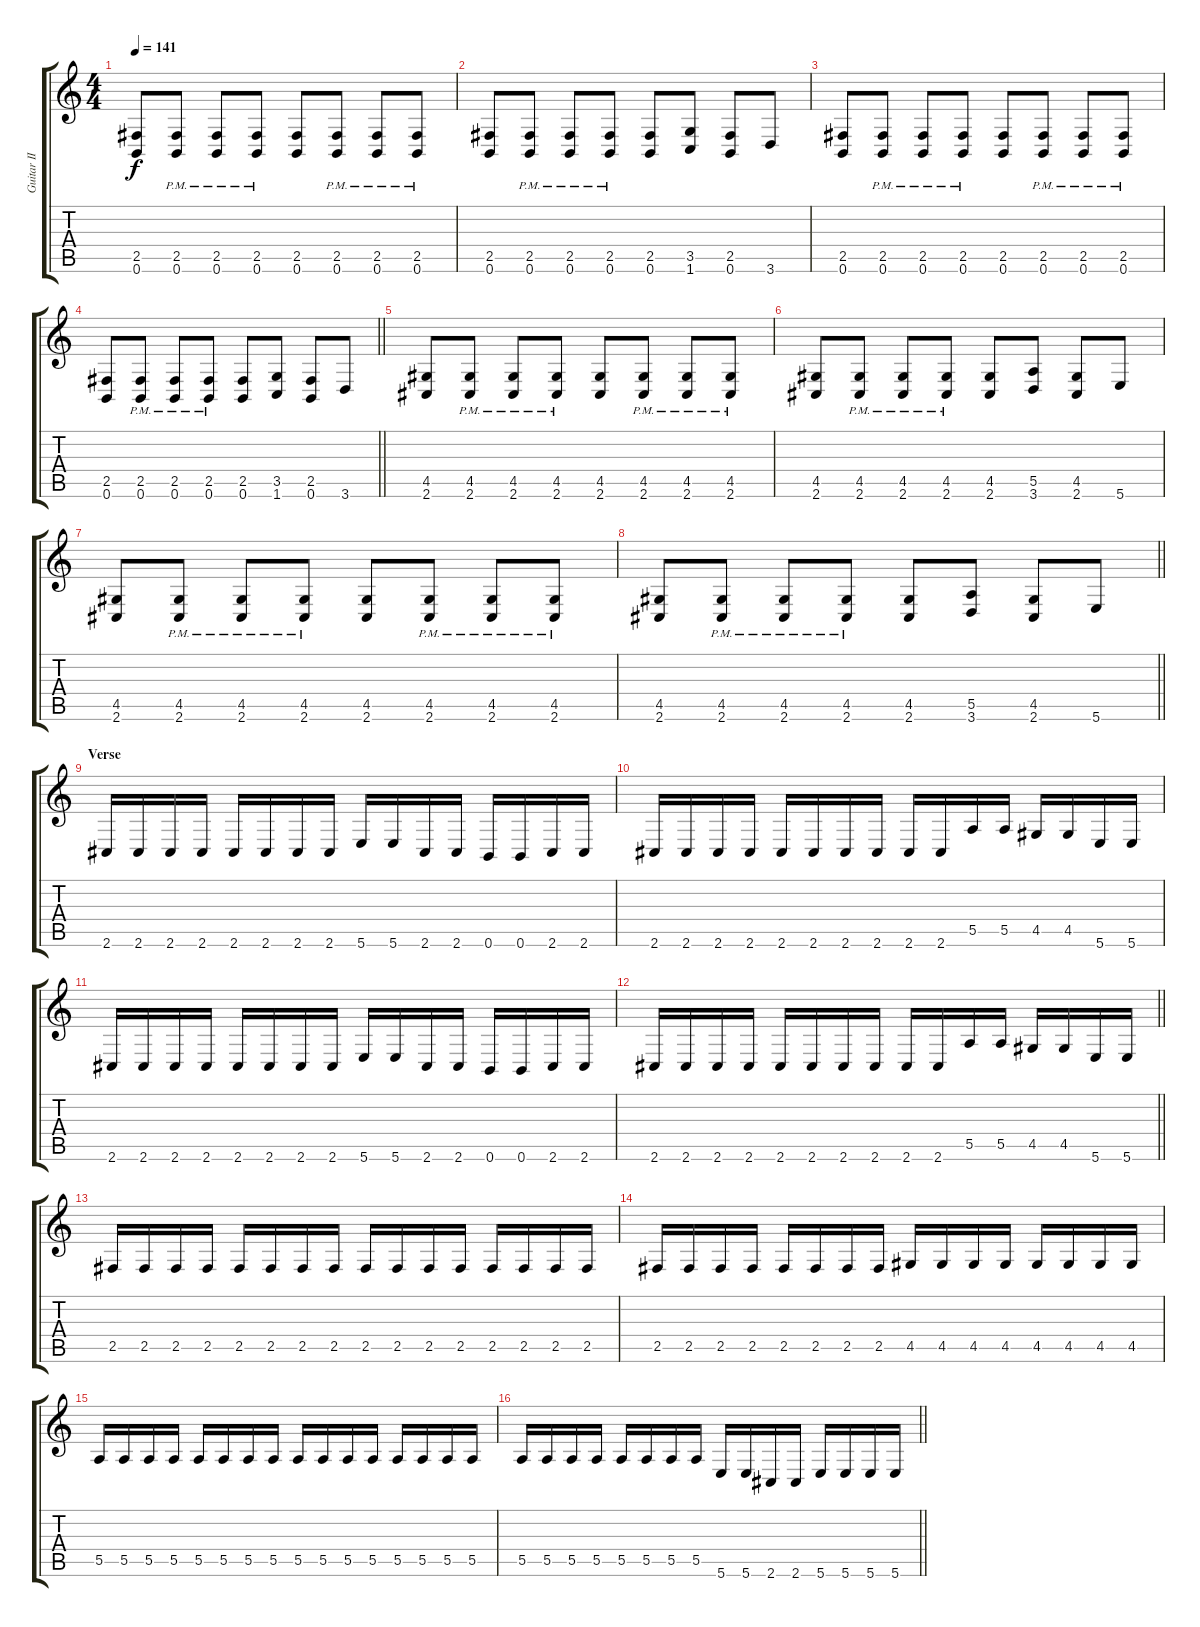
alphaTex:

\track ("Guitar II" "Guitar II") {instrument distortionguitar}
\staff {score tabs}
\tuning (B3 Gb3 D3 A2 E2 B1) {hide}
\ts (4 4)
\section ("" "")
\tempo 141
\clef g2
\ks c
(2.5 0.6).8{dy f} (2.5{pm} 0.6{pm}).8 (2.5{pm} 0.6{pm}).8 (2.5{pm} 0.6{pm}).8 (2.5 0.6).8 (2.5{pm} 0.6{pm}).8 (2.5{pm} 0.6{pm}).8 (2.5{pm} 0.6{pm}).8 |
(2.5 0.6).8 (2.5{pm} 0.6{pm}).8 (2.5{pm} 0.6{pm}).8 (2.5{pm} 0.6{pm}).8 (2.5 0.6).8 (3.5 1.6).8 (2.5 0.6).8 3.6.8 |
(2.5 0.6).8 (2.5{pm} 0.6{pm}).8 (2.5{pm} 0.6{pm}).8 (2.5{pm} 0.6{pm}).8 (2.5 0.6).8 (2.5{pm} 0.6{pm}).8 (2.5{pm} 0.6{pm}).8 (2.5{pm} 0.6{pm}).8 |
\barLineRight lightlight
(2.5 0.6).8 (2.5{pm} 0.6{pm}).8 (2.5{pm} 0.6{pm}).8 (2.5{pm} 0.6{pm}).8 (2.5 0.6).8 (3.5 1.6).8 (2.5 0.6).8 3.6.8 |
\section ("" "")
(4.5 2.6).8 (4.5{pm} 2.6{pm}).8 (4.5{pm} 2.6{pm}).8 (4.5{pm} 2.6{pm}).8 (4.5 2.6).8 (4.5{pm} 2.6{pm}).8 (4.5{pm} 2.6{pm}).8 (4.5{pm} 2.6{pm}).8 |
(4.5 2.6).8 (4.5{pm} 2.6{pm}).8 (4.5{pm} 2.6{pm}).8 (4.5{pm} 2.6{pm}).8 (4.5 2.6).8 (5.5 3.6).8 (4.5 2.6).8 5.6.8 |
(4.5 2.6).8 (4.5{pm} 2.6{pm}).8 (4.5{pm} 2.6{pm}).8 (4.5{pm} 2.6{pm}).8 (4.5 2.6).8 (4.5{pm} 2.6{pm}).8 (4.5{pm} 2.6{pm}).8 (4.5{pm} 2.6{pm}).8 |
\barLineRight lightlight
(4.5 2.6).8 (4.5{pm} 2.6{pm}).8 (4.5{pm} 2.6{pm}).8 (4.5{pm} 2.6{pm}).8 (4.5 2.6).8 (5.5 3.6).8 (4.5 2.6).8 5.6.8 |
\section ("" "Verse")
2.6.16 2.6.16 2.6.16 2.6.16 2.6.16 2.6.16 2.6.16 2.6.16 5.6.16 5.6.16 2.6.16 2.6.16 0.6.16 0.6.16 2.6.16 2.6.16 |
2.6.16 2.6.16 2.6.16 2.6.16 2.6.16 2.6.16 2.6.16 2.6.16 2.6.16 2.6.16 5.5.16 5.5.16 4.5.16 4.5.16 5.6.16 5.6.16 |
2.6.16 2.6.16 2.6.16 2.6.16 2.6.16 2.6.16 2.6.16 2.6.16 5.6.16 5.6.16 2.6.16 2.6.16 0.6.16 0.6.16 2.6.16 2.6.16 |
\barLineRight lightlight
2.6.16 2.6.16 2.6.16 2.6.16 2.6.16 2.6.16 2.6.16 2.6.16 2.6.16 2.6.16 5.5.16 5.5.16 4.5.16 4.5.16 5.6.16 5.6.16 |
\section ("" "")
2.5.16 2.5.16 2.5.16 2.5.16 2.5.16 2.5.16 2.5.16 2.5.16 2.5.16 2.5.16 2.5.16 2.5.16 2.5.16 2.5.16 2.5.16 2.5.16 |
2.5.16 2.5.16 2.5.16 2.5.16 2.5.16 2.5.16 2.5.16 2.5.16 4.5.16 4.5.16 4.5.16 4.5.16 4.5.16 4.5.16 4.5.16 4.5.16 |
5.5.16 5.5.16 5.5.16 5.5.16 5.5.16 5.5.16 5.5.16 5.5.16 5.5.16 5.5.16 5.5.16 5.5.16 5.5.16 5.5.16 5.5.16 5.5.16 |
\barLineRight lightlight
5.5.16 5.5.16 5.5.16 5.5.16 5.5.16 5.5.16 5.5.16 5.5.16 5.6.16 5.6.16 2.6.16 2.6.16 5.6.16 5.6.16 5.6.16 5.6.16
